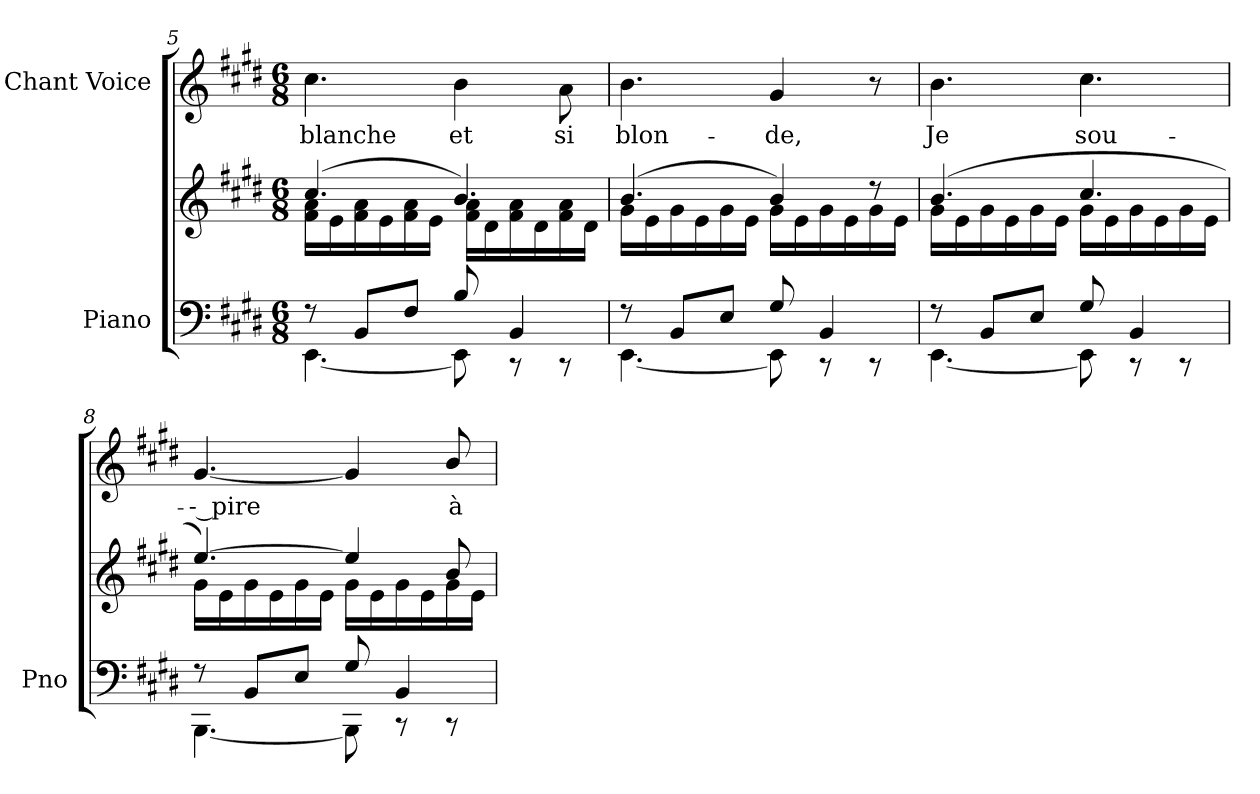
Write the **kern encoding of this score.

**kern	**kern	**kern	**text
*part2	*part2	*part1	*part1
*staff3	*staff2	*staff1	*staff1
*I"Piano	*	*I"Chant Voice	*
*I'Pno	*	*	*
*clefF4	*clefG2	*clefG2	*
*k[f#c#g#d#]	*k[f#c#g#d#]	*k[f#c#g#d#]	*
*M6/8	*M6/8	*M6/8	*
=5	=5	=5	=5
*^	*^	*	*
!	!	!	!	!	!LO:LY:b
8r	[4.EE\	(4.cc#/	16f#\ 16a\LL	4.cc#\	blanche
.	.	.	16e\	.	.
8BB/L	.	.	16f#\ 16a\	.	.
.	.	.	16e\	.	.
8F#/J	.	.	16f#\ 16a\	.	.
.	.	.	16e\JJ	.	.
!	!	!	!	!	!LO:LY:b
8B/	8EE\]	4.b/)	16f#\ 16a\LL	4b\	et
.	.	.	16d#\	.	.
4BB/	8r	.	16f#\ 16a\	.	.
.	.	.	16d#\	.	.
!	!	!	!	!	!LO:LY:b
.	8r	.	16f#\ 16a\	8a\	si
.	.	.	16d#\JJ	.	.
!!LO:PB:g=z
=6	=6	=6	=6	=6	=6
!	!	!	!	!	!LO:LY:b
8r	[4.EE\	(4.b/	16g#\LL	4.b\	blon-
.	.	.	16e\	.	.
8BB/L	.	.	16g#\	.	.
.	.	.	16e\	.	.
8E/J	.	.	16g#\	.	.
.	.	.	16e\JJ	.	.
!	!	!	!	!	!LO:LY:b
8G#/	8EE\]	4b/)	16g#\LL	4g#/	-de,
.	.	.	16e\	.	.
4BB/	8r	.	16g#\	.	.
.	.	.	16e\	.	.
.	8r	8r	16g#\	8r	.
.	.	.	16e\JJ	.	.
=7	=7	=7	=7	=7	=7
!	!	!	!	!	!LO:LY:b
8r	[4.EE\	(4.b/	16g#\LL	4.b\	Je
.	.	.	16e\	.	.
8BB/L	.	.	16g#\	.	.
.	.	.	16e\	.	.
8E/J	.	.	16g#\	.	.
.	.	.	16e\JJ	.	.
!	!	!	!	!	!LO:LY:b
8G#/	8EE\]	4.cc#/	16g#\LL	4.cc#\	sou-
.	.	.	16e\	.	.
4BB/	8r	.	16g#\	.	.
.	.	.	16e\	.	.
.	8r	.	16g#\	.	.
.	.	.	16e\JJ	.	.
!!LO:LB:g=z
=8	=8	=8	=8	=8	=8
!	!	!	!	!	!LO:LY:b
8r	[4.BBB\	[4.ee/)	16g#\LL	[4.g#/	-- pire
.	.	.	16e\	.	.
8BB/L	.	.	16g#\	.	.
.	.	.	16e\	.	.
8E/J	.	.	16g#\	.	.
.	.	.	16e\JJ	.	.
8G#/	8BBB\]	4ee/]	16g#\LL	4g#/]	.
.	.	.	16e\	.	.
4BB/	8r	.	16g#\	.	.
.	.	.	16e\	.	.
!	!	!	!	!	!LO:LY:b
.	8r	8b/	16g#\	8b/	à
.	.	.	16e\JJ	.	.
*v	*v	*	*	*	*
*	*v	*v	*	*
=	=	=	=
*-	*-	*-	*-
